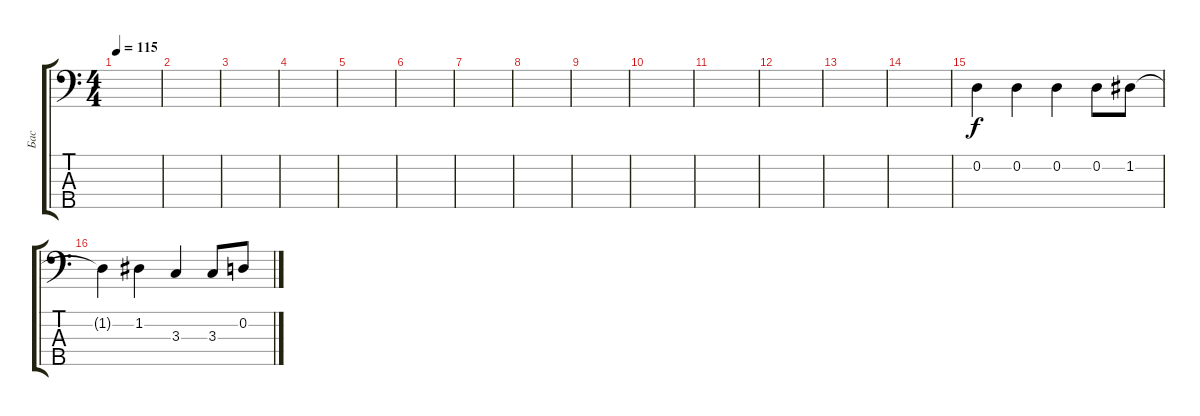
\track ("Бас" "Бас") {instrument electricbassfinger}
\staff {score tabs}
\tuning (G2 D2 A1 E1 B0) {hide}
\ts (4 4)
\tempo 115
\clef f4
\ks c
|
|
|
|
|
|
|
|
|
|
|
|
|
|
0.2.4 0.2.4 0.2.4 0.2.8 1.2.8 |
1.2{t}.4 1.2.4 3.3.4 3.3.8 0.2.8
